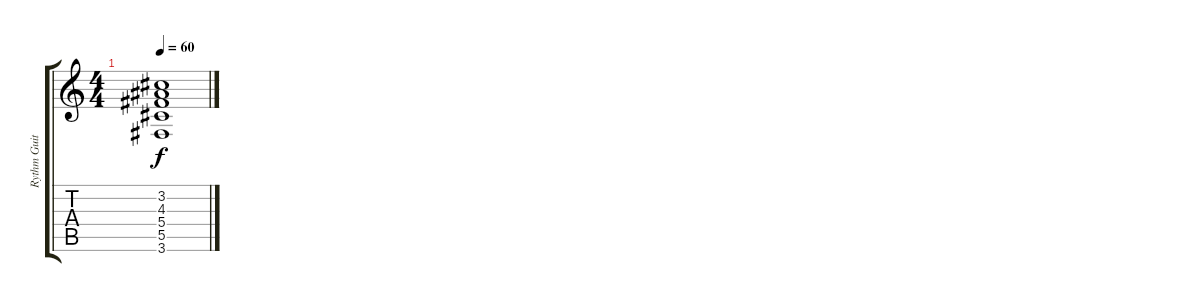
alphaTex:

\track ("Rythm Guitar 1" "Rythm Guit") {instrument electricguitarjazz}
\staff {score tabs}
\tuning (Eb4 Bb3 Gb3 Db3 Ab2 Eb2) {hide}
\ts (4 4)
\tempo 60
\clef g2
\ks c
(3.2{t} 4.3{t} 5.4{t} 5.5{t} 3.6{t}).1{dy f}
